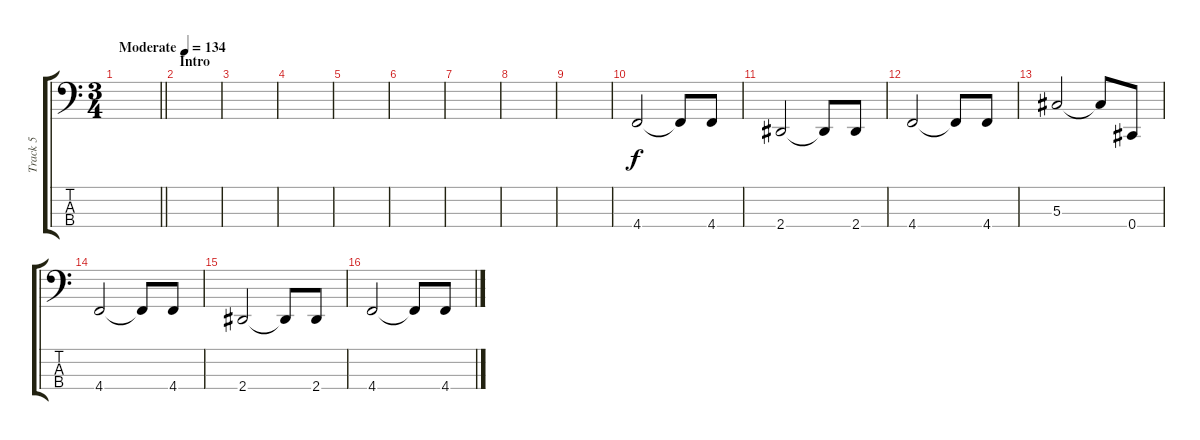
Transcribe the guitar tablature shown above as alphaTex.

\track ("Track 5" "Track 5") {instrument electricbasspick}
\staff {score tabs}
\tuning (Gb2 Db2 Ab1 Db1) {hide}
\ts (3 4)
\tempo (134 "Moderate")
\clef f4
\barLineRight lightlight
\ks c
|
\section ("" "Intro")
|
|
|
|
|
|
|
|
4.4.2 4.4{t}.8 4.4.8 |
2.4.2 2.4{t}.8 2.4.8 |
4.4.2 4.4{t}.8 4.4.8 |
5.3.2 5.3{t}.8 0.4.8 |
4.4.2 4.4{t}.8 4.4.8 |
2.4.2 2.4{t}.8 2.4.8 |
4.4.2 4.4{t}.8 4.4.8
